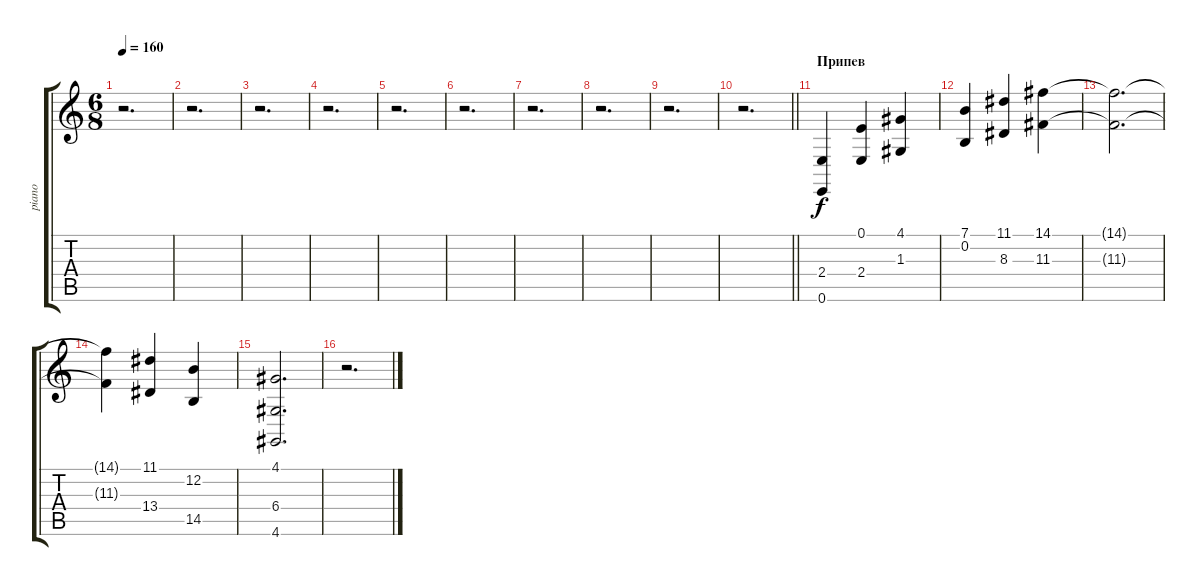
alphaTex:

\track ("piano" "piano") {instrument acousticgrandpiano}
\staff {score tabs}
\tuning (E4 B3 G3 D3 A2 E2) {hide}
\ts (6 8)
\tempo 160
\clef g2
\ks c
r.2{d dy f} |
r.2{d} |
r.2{d} |
r.2{d} |
r.2{d} |
r.2{d} |
r.2{d} |
r.2{d} |
r.2{d} |
\barLineRight lightlight
r.2{d} |
\section ("" "Припев")
(2.4 0.6).4 (0.1 2.4).4 (4.1 1.3).4 |
(7.1 0.2).4 (11.1 8.3).4 (14.1 11.3).4 |
(14.1{t} 11.3{t}).2{d} |
(14.1{t} 11.3{t}).4 (11.1 13.4).4 (12.2 14.5).4 |
(4.1 6.4 4.6).2{d} |
r.2{d}
